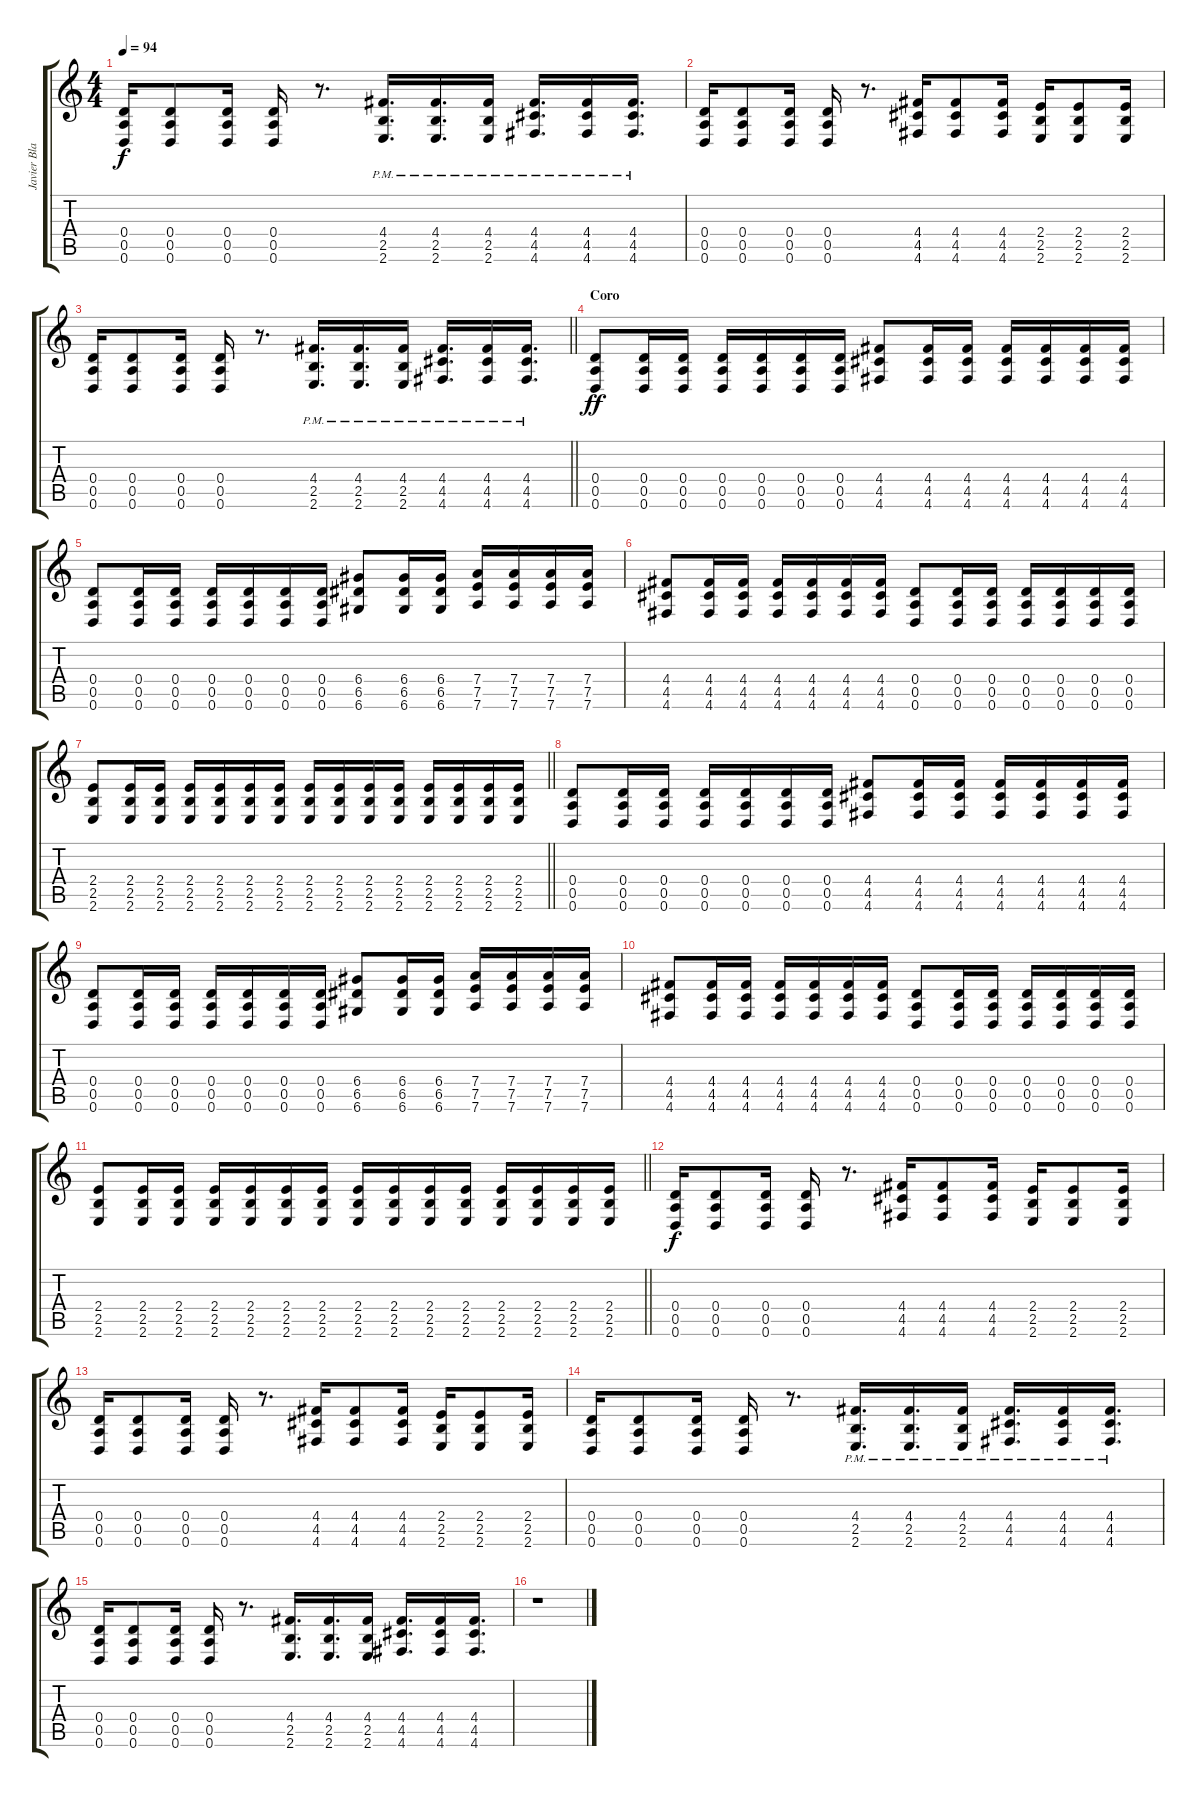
\track ("Javier Blake" "Javier Bla") {instrument distortionguitar}
\staff {score tabs}
\tuning (E4 B3 G3 D3 A2 D2) {hide}
\ts (4 4)
\tempo 94
\clef g2
\ks c
(0.4 0.5 0.6).16{dy f} (0.4 0.5 0.6).8 (0.4 0.5 0.6).16 (0.4 0.5 0.6).16 r.8{d} (4.4{pm} 2.5{pm} 2.6).16{d} (4.4{pm} 2.5 2.6).16{d} (4.4{pm} 2.5 2.6).16 (4.4{pm} 4.5{pm} 4.6).16{d} (4.4{pm} 4.5{pm} 4.6).16 (4.4{pm} 4.5 4.6).16{d} |
(0.4 0.5 0.6).16 (0.4 0.5 0.6).8 (0.4 0.5 0.6).16 (0.4 0.5 0.6).16 r.8{d} (4.4 4.5 4.6).16 (4.4 4.5 4.6).8 (4.4 4.5 4.6).16 (2.4 2.5 2.6).16 (2.4 2.5 2.6).8 (2.4 2.5 2.6).16 |
\barLineRight lightlight
(0.4 0.5 0.6).16 (0.4 0.5 0.6).8 (0.4 0.5 0.6).16 (0.4 0.5 0.6).16 r.8{d} (4.4{pm} 2.5{pm} 2.6).16{d} (4.4{pm} 2.5 2.6).16{d} (4.4{pm} 2.5 2.6).16 (4.4{pm} 4.5{pm} 4.6).16{d} (4.4{pm} 4.5{pm} 4.6).16 (4.4{pm} 4.5 4.6).16{d} |
\section ("" "Coro")
(0.4 0.5 0.6).8{dy ff} (0.4 0.5 0.6).16 (0.4 0.5 0.6).16 (0.4 0.5 0.6).16 (0.4 0.5 0.6).16 (0.4 0.5 0.6).16 (0.4 0.5 0.6).16 (4.4 4.5 4.6).8 (4.4 4.5 4.6).16 (4.4 4.5 4.6).16 (4.4 4.5 4.6).16 (4.4 4.5 4.6).16 (4.4 4.5 4.6).16 (4.4 4.5 4.6).16 |
(0.4 0.5 0.6).8 (0.4 0.5 0.6).16 (0.4 0.5 0.6).16 (0.4 0.5 0.6).16 (0.4 0.5 0.6).16 (0.4 0.5 0.6).16 (0.4 0.5 0.6).16 (6.4 6.5 6.6).8 (6.4 6.5 6.6).16 (6.4 6.5 6.6).16 (7.4 7.5 7.6).16 (7.4 7.5 7.6).16 (7.4 7.5 7.6).16 (7.4 7.5 7.6).16 |
(4.4 4.5 4.6).8 (4.4 4.5 4.6).16 (4.4 4.5 4.6).16 (4.4 4.5 4.6).16 (4.4 4.5 4.6).16 (4.4 4.5 4.6).16 (4.4 4.5 4.6).16 (0.4 0.5 0.6).8 (0.4 0.5 0.6).16 (0.4 0.5 0.6).16 (0.4 0.5 0.6).16 (0.4 0.5 0.6).16 (0.4 0.5 0.6).16 (0.4 0.5 0.6).16 |
\barLineRight lightlight
(2.4 2.5 2.6).8 (2.4 2.5 2.6).16 (2.4 2.5 2.6).16 (2.4 2.5 2.6).16 (2.4 2.5 2.6).16 (2.4 2.5 2.6).16 (2.4 2.5 2.6).16 (2.4 2.5 2.6).16 (2.4 2.5 2.6).16 (2.4 2.5 2.6).16 (2.4 2.5 2.6).16 (2.4 2.5 2.6).16 (2.4 2.5 2.6).16 (2.4 2.5 2.6).16 (2.4 2.5 2.6).16 |
(0.4 0.5 0.6).8 (0.4 0.5 0.6).16 (0.4 0.5 0.6).16 (0.4 0.5 0.6).16 (0.4 0.5 0.6).16 (0.4 0.5 0.6).16 (0.4 0.5 0.6).16 (4.4 4.5 4.6).8 (4.4 4.5 4.6).16 (4.4 4.5 4.6).16 (4.4 4.5 4.6).16 (4.4 4.5 4.6).16 (4.4 4.5 4.6).16 (4.4 4.5 4.6).16 |
(0.4 0.5 0.6).8 (0.4 0.5 0.6).16 (0.4 0.5 0.6).16 (0.4 0.5 0.6).16 (0.4 0.5 0.6).16 (0.4 0.5 0.6).16 (0.4 0.5 0.6).16 (6.4 6.5 6.6).8 (6.4 6.5 6.6).16 (6.4 6.5 6.6).16 (7.4 7.5 7.6).16 (7.4 7.5 7.6).16 (7.4 7.5 7.6).16 (7.4 7.5 7.6).16 |
(4.4 4.5 4.6).8 (4.4 4.5 4.6).16 (4.4 4.5 4.6).16 (4.4 4.5 4.6).16 (4.4 4.5 4.6).16 (4.4 4.5 4.6).16 (4.4 4.5 4.6).16 (0.4 0.5 0.6).8 (0.4 0.5 0.6).16 (0.4 0.5 0.6).16 (0.4 0.5 0.6).16 (0.4 0.5 0.6).16 (0.4 0.5 0.6).16 (0.4 0.5 0.6).16 |
\barLineRight lightlight
(2.4 2.5 2.6).8 (2.4 2.5 2.6).16 (2.4 2.5 2.6).16 (2.4 2.5 2.6).16 (2.4 2.5 2.6).16 (2.4 2.5 2.6).16 (2.4 2.5 2.6).16 (2.4 2.5 2.6).16 (2.4 2.5 2.6).16 (2.4 2.5 2.6).16 (2.4 2.5 2.6).16 (2.4 2.5 2.6).16 (2.4 2.5 2.6).16 (2.4 2.5 2.6).16 (2.4 2.5 2.6).16 |
(0.4 0.5 0.6).16{dy f} (0.4 0.5 0.6).8 (0.4 0.5 0.6).16 (0.4 0.5 0.6).16 r.8{d} (4.4 4.5 4.6).16 (4.4 4.5 4.6).8 (4.4 4.5 4.6).16 (2.4 2.5 2.6).16 (2.4 2.5 2.6).8 (2.4 2.5 2.6).16 |
(0.4 0.5 0.6).16 (0.4 0.5 0.6).8 (0.4 0.5 0.6).16 (0.4 0.5 0.6).16 r.8{d} (4.4 4.5 4.6).16 (4.4 4.5 4.6).8 (4.4 4.5 4.6).16 (2.4 2.5 2.6).16 (2.4 2.5 2.6).8 (2.4 2.5 2.6).16 |
(0.4 0.5 0.6).16 (0.4 0.5 0.6).8 (0.4 0.5 0.6).16 (0.4 0.5 0.6).16 r.8{d} (4.4{pm} 2.5{pm} 2.6).16{d} (4.4{pm} 2.5 2.6).16{d} (4.4{pm} 2.5 2.6).16 (4.4{pm} 4.5{pm} 4.6).16{d} (4.4{pm} 4.5{pm} 4.6).16 (4.4{pm} 4.5 4.6).16{d} |
(0.4 0.5 0.6).16 (0.4 0.5 0.6).8 (0.4 0.5 0.6).16 (0.4 0.5 0.6).16 r.8{d} (4.4 2.5 2.6).16{d} (4.4 2.5 2.6).16{d} (4.4 2.5 2.6).16 (4.4 4.5 4.6).16{d} (4.4 4.5 4.6).16 (4.4 4.5 4.6).16{d} |
r.1
